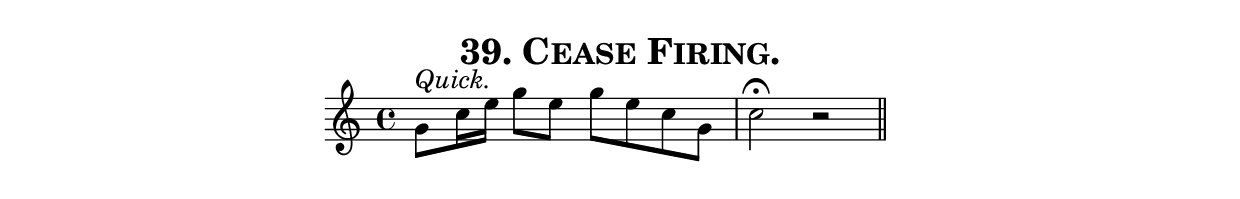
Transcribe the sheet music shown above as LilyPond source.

\version "2.8"
\paper{ line-width=10\cm indent=0\mm }

\header{ tagline="" title=\markup \smallCaps "39. Cease Firing." }

tempomark = s1*0^\markup { \large { \italic Quick. } }

\score {
 \new Staff \relative c'' {
  \set Staff.midiInstrument = #"trumpet"
  \set Score.barNumberVisibility = ##f
  \clef treble
  \key c \major
  \autoBeamOff
  \time 4/4
  \tempomark 

  g8[ c16 e] g8[ e] g[ e c g] |
  c2\fermata r \bar "||"

 }
 \layout { }
 \midi { \tempo 4=120 }
}
